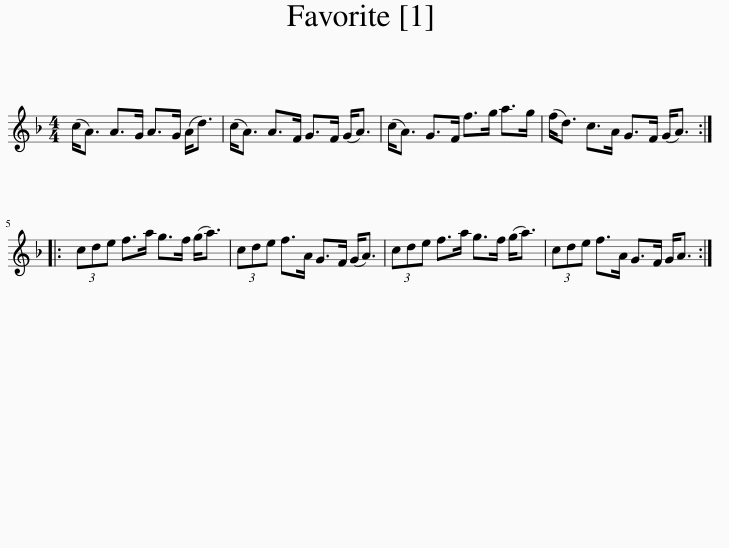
X:1
L:1/8
M:4/4
I:linebreak $
K:F
V:1 treble
V:1
 (c<A) A>G A>G (A<d) | (c<A) A>F G>F (G<A) | (c<A) G>F f>g a>g | (f<d) c>A G>F (G<A) ::$ (3cde f>a g>f (g<a) | %5
 (3cde f>A G>F (G<A) | (3cde f>a g>f (g<a) | (3cde f>A G>F G<A :| %8
